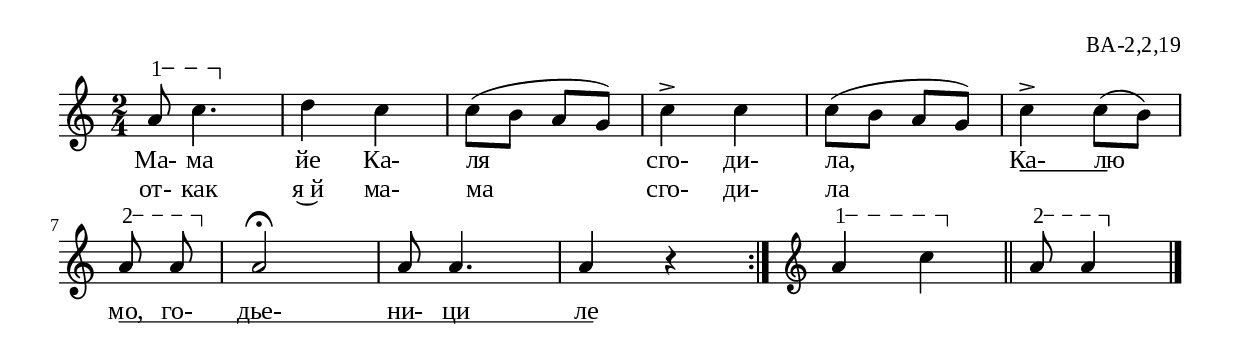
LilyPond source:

%{
BA_2_2_19
%}

\include "td-preamble.ly"

\score {
\relative c'' {
%% \tempo 4 = 152
  \time 2/4
\varA  
  a8\startTextSpan c4.\stopTextSpan | 
  d4 c | c8([ b] a[ g]) | c4-> c | c8([ b] a[ g]) | c4-> c8( b) | 
\break
  \varB  
\set Score.measureLength = #(ly:make-moment 2 8)
  a8\startTextSpan\noBeam a\stopTextSpan | 
\set Score.measureLength = #(ly:make-moment 2 4)  
a2\fermata | a8 a4. | a4 r4  
 \bar ":|" 
\endm
\varA  
  a4\startTextSpan c4\stopTextSpan \bar "||"
\varB  
\set Score.measureLength = #(ly:make-moment 3 8)
  a8\startTextSpan a4\stopTextSpan 
\bar "|."
}
\addlyrics { Ма- ма йе Ка- ля сго- ди- ла,
Ка- \startTextSpan лю \stopTextSpan мо, 
\startTextSpan го- дье- ни- ци ле \stopTextSpan }
\addlyrics { от- как я~й ма- ма сго- ди- ла }
%
\layout {
  indent = #0
  line-width = 190\mm
  ragged-right=##f
\context {
      \Lyrics
      \consists "Text_spanner_engraver"
      \override TextSpanner #'direction = #DOWN
      \override TextSpanner #'style = #'line    
      \override TextSpanner #'outside-staff-priority = ##f
      \override TextSpanner #'padding = #0.2 % sets the distance of the line from the lyrics
      \override TextSpanner #'bound-details =
      #`((left . ((Y . 0)
                  (padding . 0)
                  (attach-dir . ,LEFT)))
         (left-broken . ((end-on-note . #t)))
         (right . ((Y . 0)
                   (padding . 0)
                   (attach-dir . ,RIGHT))))
    }
  
}
%
\midi { 
	\context {
		\Score
		tempoWholesPerMinute = #(ly:make-moment 152 4)
		}
	}
}
%
\header{
  opus = "ВА-2,2,19"
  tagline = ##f
}


